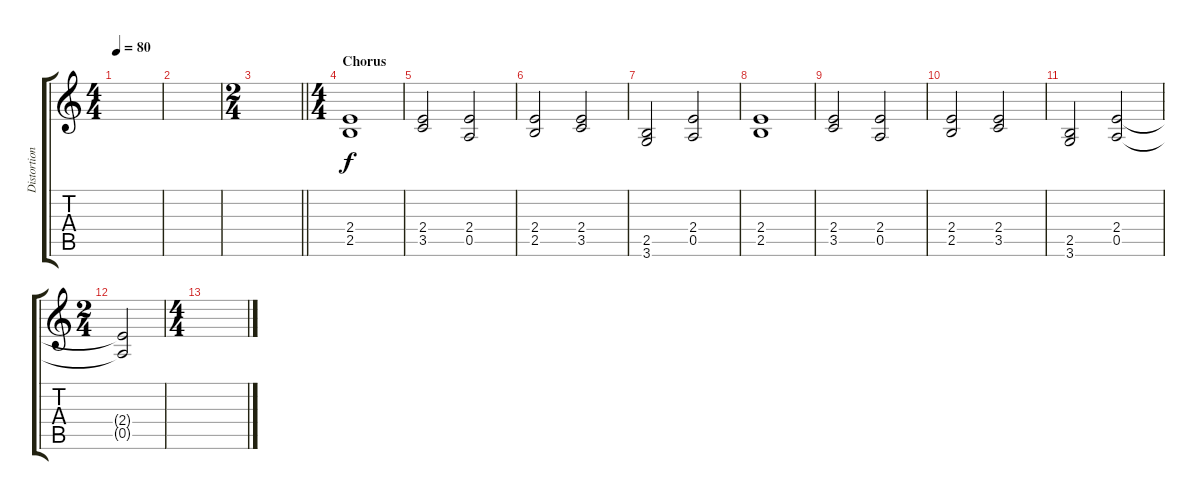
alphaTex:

\track ("Distortion" "Distortion") {instrument overdrivenguitar}
\staff {score tabs}
\tuning (E4 B3 G3 D3 A2 E2) {hide}
\ts (4 4)
\tempo 80
\clef g2
\ks c
|
|
\ts (2 4)
\barLineRight lightlight
|
\ts (4 4)
\section ("" "Chorus")
(2.4 2.5).1 |
(2.4 3.5).2 (2.4 0.5).2 |
(2.4 2.5).2 (2.4 3.5).2 |
(2.5 3.6).2 (2.4 0.5).2 |
(2.4 2.5).1 |
(2.4 3.5).2 (2.4 0.5).2 |
(2.4 2.5).2 (2.4 3.5).2 |
(2.5 3.6).2 (2.4 0.5).2 |
\ts (2 4)
(2.4{t} 0.5{t}).2 |
\ts (4 4)
